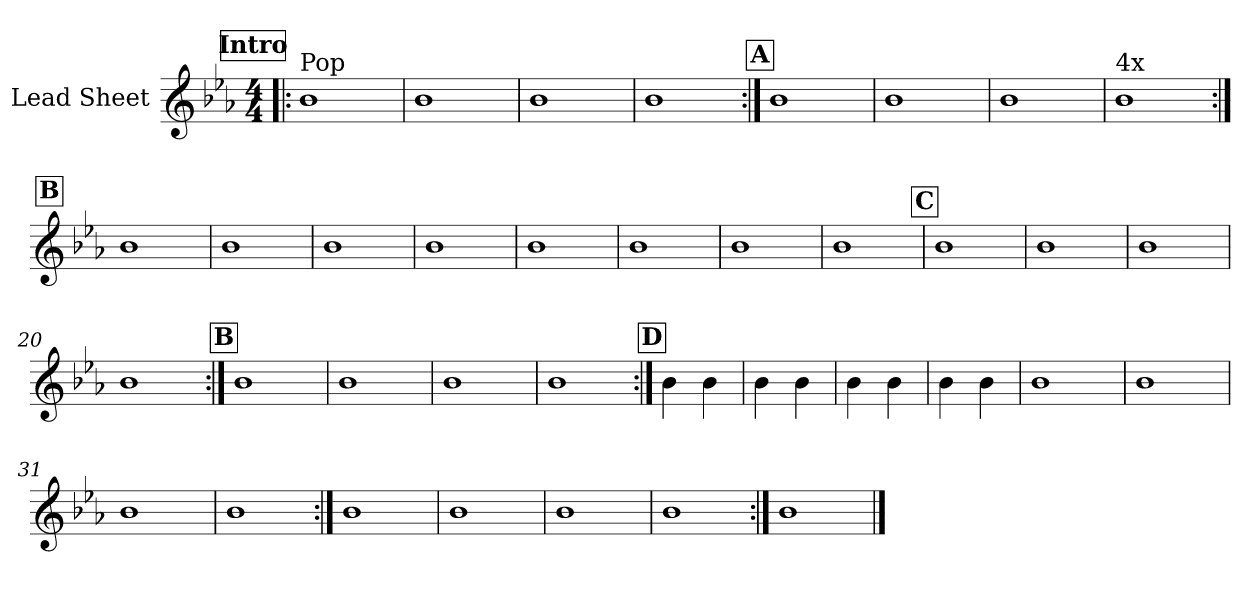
**kern
*part1
*staff1
*I"Lead Sheet
*clefG2
*k[b-e-a-]
*c:
*M4/4
*MM88
!!LO:REH:place=s1:a:fs=14:t=Intro
=1!|:
!LO:TX:a:t=Pop
1b-
=2
1b-
=3
1b-
=4
1b-
!!LO:LB:g=z
!!LO:REH:place=s1:a:fs=14:t=A
=5:|!
1b-
=6
1b-
=7
1b-
=8
!LO:TX:a:t=4x
1b-
!!LO:LB:g=z
!!LO:REH:place=s1:a:fs=14:t=B
=9:|!
1b-
=10
1b-
=11
1b-
=12
1b-
!!LO:LB:g=z
=13
1b-
=14
1b-
=15
1b-
=16
1b-
!!LO:LB:g=z
!!LO:REH:place=s1:a:fs=14:t=C
=17
1b-
=18
1b-
=19
1b-
=20
1b-
!!LO:LB:g=z
!!LO:REH:place=s1:a:fs=14:t=B
=21:|!
1b-
=22
1b-
=23
1b-
=24
1b-
!!LO:LB:g=z
!!LO:REH:place=s1:a:fs=14:t=D
=25:|!
4b-\
4b-\
=26
4b-\
4b-\
=27
4b-\
4b-\
=28
4b-\
4b-\
!!LO:LB:g=z
=29
1b-
=30
1b-
=31
1b-
=32
1b-
!!LO:LB:g=z
=33:|!
1b-
=34
1b-
=35
1b-
=36
1b-
!!LO:LB:g=z
=37:|!
1b-
==
*-
